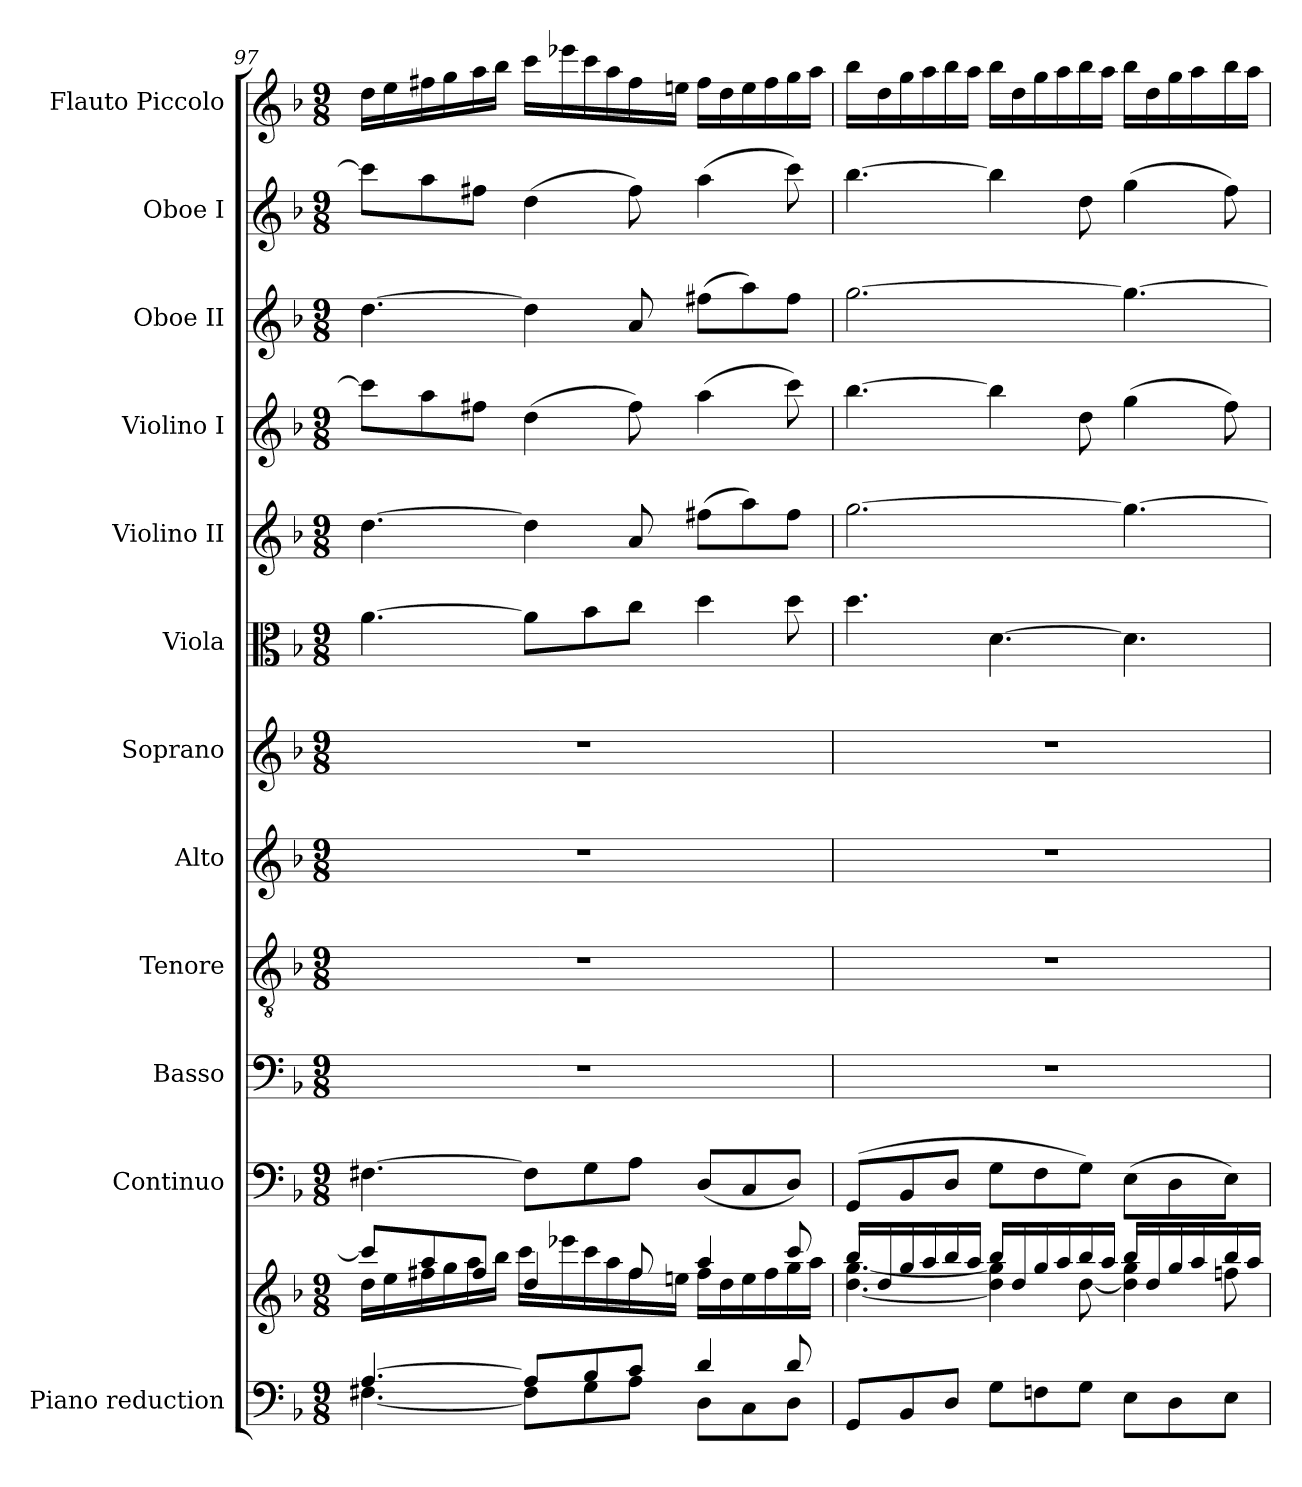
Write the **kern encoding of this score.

**kern	**kern	**kern	**kern	**kern	**kern	**kern	**kern	**kern	**kern	**kern	**kern	**kern
*part12	*part12	*part11	*part10	*part9	*part8	*part7	*part6	*part5	*part4	*part3	*part2	*part1
*staff13	*staff12	*staff11	*staff10	*staff9	*staff8	*staff7	*staff6	*staff5	*staff4	*staff3	*staff2	*staff1
*I"Piano reduction	*	*I"Continuo	*I"Basso	*I"Tenore	*I"Alto	*I"Soprano	*I"Viola	*I"Violino II	*I"Violino I	*I"Oboe II	*I"Oboe I	*I"Flauto Piccolo
*I'Pno	*	*	*	*	*	*	*	*	*	*I'Ob	*I'Ob	*I'Picc
*clefF4	*clefG2	*clefF4	*clefF4	*clefGv2	*clefG2	*clefG2	*clefC3	*clefG2	*clefG2	*clefG2	*clefG2	*clefG2
*	*	*	*	*	*	*	*	*	*	*	*	*ITrd-7c-12
*k[b-]	*k[b-]	*k[b-]	*k[b-]	*k[b-]	*k[b-]	*k[b-]	*k[b-]	*k[b-]	*k[b-]	*k[b-]	*k[b-]	*k[b-]
*M9/8	*M9/8	*M9/8	*M9/8	*M9/8	*M9/8	*M9/8	*M9/8	*M9/8	*M9/8	*M9/8	*M9/8	*M9/8
=97	=97	=97	=97	=97	=97	=97	=97	=97	=97	=97	=97	=97
*^	*^	*	*	*	*	*	*	*	*	*	*	*
[4.A/	[4.F#X\	8ccc/L]	16dd\LL	[4.F#X\	8%9r	8%9r	8%9r	8%9r	[4.a\	[4.dd\	8ccc\L]	[4.dd\	8ccc\L]	16ddd\LL
.	.	.	16ee\	.	.	.	.	.	.	.	.	.	.	16eee\
.	.	8aa/	16ff#X\	.	.	.	.	.	.	.	8aa\	.	8aa\	16fff#X\
.	.	.	16gg\	.	.	.	.	.	.	.	.	.	.	16ggg\
.	.	8ff#/J	16aa\	.	.	.	.	.	.	.	8ff#X\J	.	8ff#X\J	16aaa\
.	.	.	16bb-\JJ	.	.	.	.	.	.	.	.	.	.	16bbb-\JJ
8A/L]	8F#\L]	4dd/	16ccc\LL	8F#\L]	.	.	.	.	8a\L]	4dd\]	(4dd\	4dd\]	(4dd\	16cccc\LL
.	.	.	16eee-X\	.	.	.	.	.	.	.	.	.	.	16eeee-X\
8B-/	8G\	.	16ccc\	8G\	.	.	.	.	8b-\	.	.	.	.	16cccc\
.	.	.	16aa\	.	.	.	.	.	.	.	.	.	.	16aaa\
8c/J	8A\J	8ff#/	16ff#\	8A\J	.	.	.	.	8cc\J	8a/	8ff#\)	8a/	8ff#\)	16fff#\
.	.	.	16een\JJ	.	.	.	.	.	.	.	.	.	.	16eeen\JJ
4d/	8D\L	4aa/	16ff#\LL	(8D/L	.	.	.	.	4dd\	(8ff#X\L	(4aa\	(8ff#X\L	(4aa\	16fff#\LL
.	.	.	16dd\	.	.	.	.	.	.	.	.	.	.	16ddd\
.	8C\	.	16ee\	8C/	.	.	.	.	.	8aa\)	.	8aa\)	.	16eee\
.	.	.	16ff#\	.	.	.	.	.	.	.	.	.	.	16fff#\
8d/	8D\J	8ccc/	16gg\	8D/J)	.	.	.	.	8dd\	8ff#\J	8ccc\)	8ff#\J	8ccc\)	16ggg\
.	.	.	16aa\JJ	.	.	.	.	.	.	.	.	.	.	16aaa\JJ
*v	*v	*	*	*	*	*	*	*	*	*	*	*	*	*
=98	=98	=98	=98	=98	=98	=98	=98	=98	=98	=98	=98	=98	=98
8GG/L	16bb-/LL	[4.dd\ [4.gg\	(8GG/L	8%9r	8%9r	8%9r	8%9r	4.dd\	[2.gg\	[4.bb-\	[2.gg\	[4.bb-\	16bbb-\LL
.	16dd/	.	.	.	.	.	.	.	.	.	.	.	16ddd\
8BB-/	16gg/	.	8BB-/	.	.	.	.	.	.	.	.	.	16ggg\
.	16aa/	.	.	.	.	.	.	.	.	.	.	.	16aaa\
8D/J	16bb-/	.	8D/J	.	.	.	.	.	.	.	.	.	16bbb-\
.	16aa/JJ	.	.	.	.	.	.	.	.	.	.	.	16aaa\JJ
8G\L	16bb-/LL	4dd\] 4gg\]	8G\L	.	.	.	.	[4.d\	.	4bb-\]	.	4bb-\]	16bbb-\LL
.	16dd/	.	.	.	.	.	.	.	.	.	.	.	16ddd\
8Fn\	16gg/	.	8F\	.	.	.	.	.	.	.	.	.	16ggg\
.	16aa/	.	.	.	.	.	.	.	.	.	.	.	16aaa\
8G\J	16bb-/	[8dd\	8G\J)	.	.	.	.	.	.	8dd\	.	8dd\	16bbb-\
.	16aa/JJ	.	.	.	.	.	.	.	.	.	.	.	16aaa\JJ
8E\L	16bb-/LL	4dd\] 4gg\	(8E\L	.	.	.	.	4.d\]	4.gg\_	(4gg\	4.gg\_	(4gg\	16bbb-\LL
.	16dd/	.	.	.	.	.	.	.	.	.	.	.	16ddd\
8D\	16gg/	.	8D\	.	.	.	.	.	.	.	.	.	16ggg\
.	16aa/	.	.	.	.	.	.	.	.	.	.	.	16aaa\
8E\J	16bb-/	8ffn\	8E\J)	.	.	.	.	.	.	8ff\)	.	8ff\)	16bbb-\
.	16aa/JJ	.	.	.	.	.	.	.	.	.	.	.	16aaa\JJ
*	*v	*v	*	*	*	*	*	*	*	*	*	*	*
=	=	=	=	=	=	=	=	=	=	=	=	=
*-	*-	*-	*-	*-	*-	*-	*-	*-	*-	*-	*-	*-
